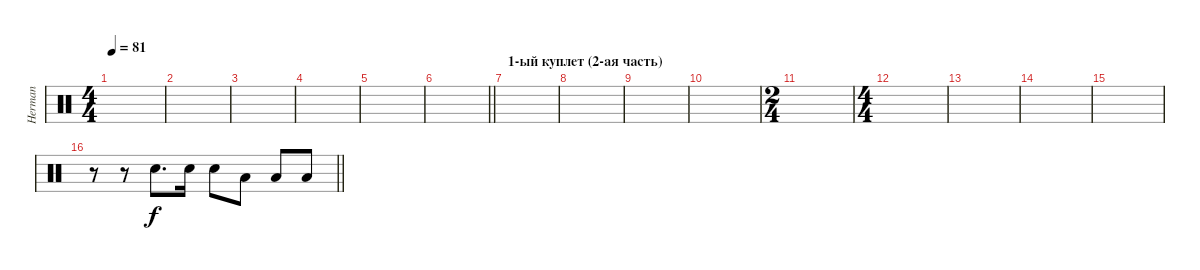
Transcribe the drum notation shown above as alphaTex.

\track ("Herman" "Herman") {instrument percussion}
\staff {score}
\articulation defaults
\ts (4 4)
\tempo 81
\clef neutral
\ks c
|
|
|
|
|
\barLineRight lightlight
|
\section ("" "1-ый куплет (2-ая часть)")
|
|
|
|
\ts (2 4)
|
\ts (4 4)
|
|
|
|
\barLineRight lightlight
r.8 r.8 "Snare (hit) 2".8{d} "Snare (hit) 2".16 "Snare (hit) 2".8 "Low Floor Tom (hit)".8 "Low Floor Tom (hit)".8 "Low Floor Tom (hit)".8
